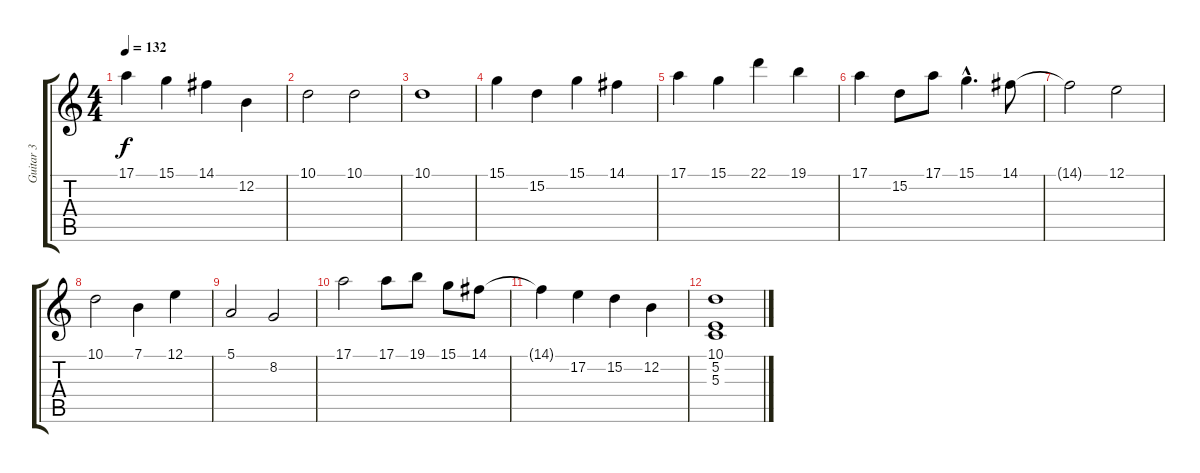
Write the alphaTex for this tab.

\track ("Guitar 3" "Guitar 3") {instrument stringensemble1}
\staff {score tabs}
\tuning (E4 B3 G3 D3 A2 E2) {hide}
\ts (4 4)
\tempo 132
\clef g2
\ks c
17.1.4{dy f} 15.1.4 14.1.4 12.2.4 |
10.1.2 10.1.2 |
10.1.1 |
15.1.4 15.2.4 15.1.4 14.1.4 |
17.1.4 15.1.4 22.1.4 19.1.4 |
17.1.4 15.2.8 17.1.8 15.1{hac}.4{d} 14.1.8 |
14.1{t}.2 12.1.2 |
10.1.2 7.1.4 12.1.4 |
5.1.2 8.2.2 |
17.1.2 17.1.8 19.1.8 15.1.8 14.1.8 |
14.1{t}.4 17.2.4 15.2.4 12.2.4 |
(10.1 5.2 5.3).1
